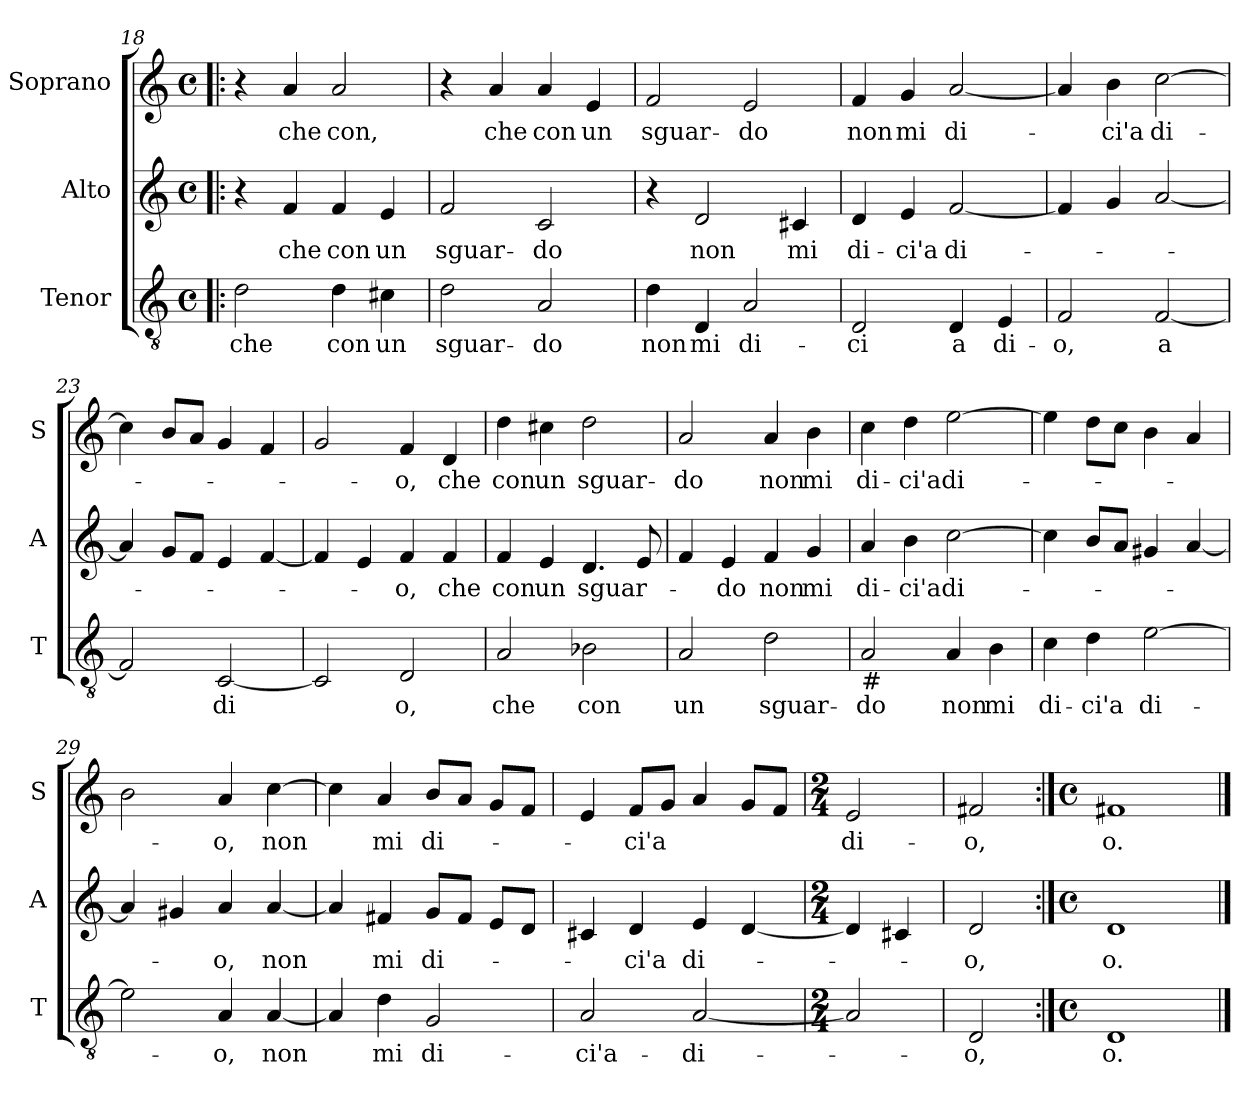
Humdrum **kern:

**kern	**text	**kern	**text	**kern	**text
*part3	*part3	*part2	*part2	*part1	*part1
*staff3	*staff3	*staff2	*staff2	*staff1	*staff1
*I"Tenor	*	*I"Alto	*	*I"Soprano	*
*I'T	*	*I'A	*	*I'S	*
*clefGv2	*	*clefG2	*	*clefG2	*
*k[]	*	*k[]	*	*k[]	*
*C:	*	*C:	*	*C:	*
*M4/4	*	*M4/4	*	*M4/4	*
*met(c)	*	*met(c)	*	*met(c)	*
=18!|:	=18!|:	=18!|:	=18!|:	=18!|:	=18!|:
!	!LO:LY:b	!	!	!	!
2d\	che	4r	.	4r	.
!	!	!	!LO:LY:b	!	!LO:LY:b
.	.	4f/	che	4a/	che
!	!LO:LY:b	!	!LO:LY:b	!	!LO:LY:b
4d\	con	4f/	con	2a/	con,
!	!LO:LY:b	!	!LO:LY:b	!	!
4c#X\	un	4e/	un	.	.
=19	=19	=19	=19	=19	=19
!	!LO:LY:b	!	!LO:LY:b	!	!
2d\	sguar-	2f/	sguar-	4r	.
!	!	!	!	!	!LO:LY:b
.	.	.	.	4a/	che
!	!LO:LY:b	!	!LO:LY:b	!	!LO:LY:b
2A/	-do	2c/	-do	4a/	con
!	!	!	!	!	!LO:LY:b
.	.	.	.	4e/	un
=20	=20	=20	=20	=20	=20
!	!LO:LY:b	!	!	!	!LO:LY:b
4d\	non	4r	.	2f/	sguar-
!	!LO:LY:b	!	!LO:LY:b	!	!
4D/	mi	2d/	non	.	.
!	!LO:LY:b	!	!	!	!LO:LY:b
2A/	di-	.	.	2e/	-do
!	!	!	!LO:LY:b	!	!
.	.	4c#X/	mi	.	.
!!LO:LB:g=z
=21	=21	=21	=21	=21	=21
!	!LO:LY:b	!	!LO:LY:b	!	!LO:LY:b
2D/	-ci	4d/	di-	4f/	non
!	!	!	!LO:LY:b	!	!LO:LY:b
.	.	4e/	-ci'a	4g/	mi
!	!LO:LY:b	!	!LO:LY:b	!	!LO:LY:b
4D/	a	[2f/	di-	[2a/	di-
!	!LO:LY:b	!	!	!	!
4E/	di-	.	.	.	.
=22	=22	=22	=22	=22	=22
!	!LO:LY:b	!	!	!	!
2F/	-o,	4f/]	.	4a/]	.
!	!	!	!	!	!LO:LY:b
.	.	4g/	.	4b\	-ci'a
!	!LO:LY:b	!	!	!	!LO:LY:b
[2F/	a	[2a/	.	[2cc\	di-
=23	=23	=23	=23	=23	=23
2F/]	.	4a/]	.	4cc\]	.
.	.	8g/L	.	8b/L	.
.	.	8f/J	.	8a/J	.
!	!LO:LY:b	!	!	!	!
[2C/	di	4e/	.	4g/	.
.	.	[4f/	.	4f/	.
=24	=24	=24	=24	=24	=24
2C/]	.	4f/]	.	2g/	.
.	.	4e/	.	.	.
!	!LO:LY:b	!	!LO:LY:b	!	!LO:LY:b
2D/	o,	4f/	-o,	4f/	-o,
!	!	!	!LO:LY:b	!	!LO:LY:b
.	.	4f/	che	4d/	che
=25	=25	=25	=25	=25	=25
!	!LO:LY:b	!	!LO:LY:b	!	!LO:LY:b
2A/	che	4f/	con	4dd\	con
!	!	!	!LO:LY:b	!	!LO:LY:b
.	.	4e/	un	4cc#X\	un
!	!LO:LY:b	!	!LO:LY:b	!	!LO:LY:b
2B-X\	con	4.d/	sguar-	2dd\	sguar-
.	.	8e/	.	.	.
!!LO:LB:g=z
=26	=26	=26	=26	=26	=26
!	!LO:LY:b	!	!	!	!LO:LY:b
2A/	un	4f/	.	2a/	-do
!	!	!	!LO:LY:b	!	!
.	.	4e/	-do	.	.
!	!LO:LY:b	!	!LO:LY:b	!	!LO:LY:b
2d\	sguar-	4f/	non	4a/	non
!	!	!	!LO:LY:b	!	!LO:LY:b
.	.	4g/	mi	4b\	mi
=27	=27	=27	=27	=27	=27
!LO:TX:b:t=#	!	!	!	!	!
!	!LO:LY:b	!	!LO:LY:b	!	!LO:LY:b
2A/	-do	4a/	di-	4cc\	di-
!	!	!	!LO:LY:b	!	!LO:LY:b
.	.	4b\	-ci'a	4dd\	-ci'a
!	!LO:LY:b	!	!LO:LY:b	!	!LO:LY:b
4A/	non	[2cc\	di-	[2ee\	di-
!	!LO:LY:b	!	!	!	!
4B\	mi	.	.	.	.
=28	=28	=28	=28	=28	=28
!	!LO:LY:b	!	!	!	!
4c\	di-	4cc\]	.	4ee\]	.
!	!LO:LY:b	!	!	!	!
4d\	-ci'a	8b/L	.	8dd\L	.
.	.	8a/J	.	8cc\J	.
!	!LO:LY:b	!	!	!	!
[2e\	di-	4g#X/	.	4b\	.
.	.	[4a/	.	4a/	.
=29	=29	=29	=29	=29	=29
2e\]	.	4a/]	.	2b\	.
.	.	4g#X/	.	.	.
!	!LO:LY:b	!	!LO:LY:b	!	!LO:LY:b
4A/	-o,	4a/	-o,	4a/	-o,
!	!LO:LY:b	!	!LO:LY:b	!	!LO:LY:b
[4A/	non	[4a/	non	[4cc\	non
!!LO:LB:g=z
=30	=30	=30	=30	=30	=30
4A/]	.	4a/]	.	4cc\]	.
!	!LO:LY:b	!	!LO:LY:b	!	!LO:LY:b
4d\	mi	4f#X/	mi	4a/	mi
!	!LO:LY:b	!	!LO:LY:b	!	!LO:LY:b
2G/	di-	8g/L	di-	8b/L	di-
.	.	8f#/J	.	8a/J	.
.	.	8e/L	.	8g/L	.
.	.	8d/J	.	8f/J	.
=31	=31	=31	=31	=31	=31
!	!LO:LY:b	!	!	!	!
2A/	-ci'a-	4c#X/	.	4e/	.
!	!	!	!LO:LY:b	!	!LO:LY:b
.	.	4d/	-ci'a	8f/L	-ci'a
.	.	.	.	8g/J	.
!	!LO:LY:b	!	!LO:LY:b	!	!
[2A/	-di-	4e/	di-	4a/	.
.	.	[4d/	.	8g/L	.
.	.	.	.	8f/J	.
=32	=32	=32	=32	=32	=32
*M2/4	*	*M2/4	*	*M2/4	*
!	!	!	!	!	!LO:LY:b
2A/]	.	4d/]	.	2e/	di-
.	.	4c#X/	.	.	.
=33	=33	=33	=33	=33	=33
!	!LO:LY:b	!	!LO:LY:b	!	!LO:LY:b
2D/	-o,	2d/	-o,	2f#X/	-o,
=34:|!	=34:|!	=34:|!	=34:|!	=34:|!	=34:|!
*M4/4	*	*M4/4	*	*M4/4	*
*met(c)	*	*met(c)	*	*met(c)	*
!	!LO:LY:b	!	!LO:LY:b	!	!LO:LY:b
1D	o.	1d	o.	1f#X	o.
==	==	==	==	==	==
*-	*-	*-	*-	*-	*-
